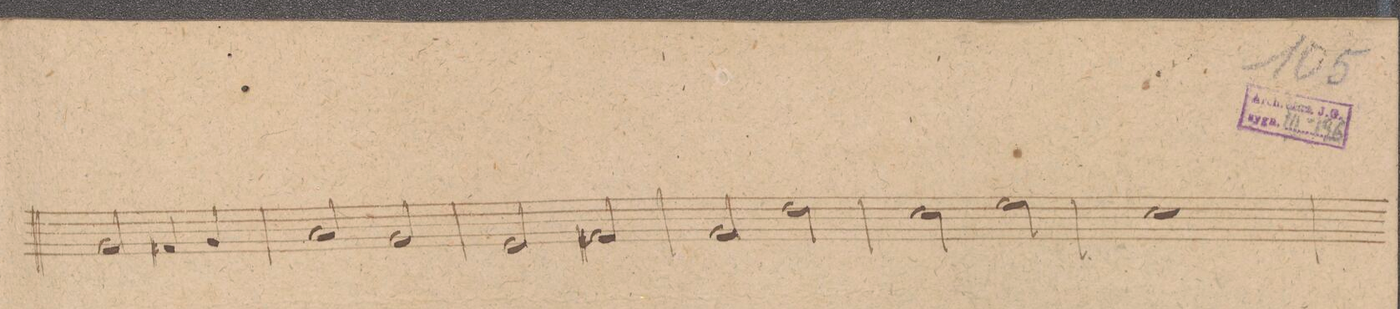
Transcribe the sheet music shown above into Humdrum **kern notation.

**kern	**dynam
*I"Corno. 1mo in D.	*
*clefG2	*
*k[]	*
*met(c|)	*
*M2/2	*
2g/	.
4f#X/	.
4g/	.
=165	=165
2a/	.
2g/	.
=166	=166
2e/	.
2f#X/	.
=167	=167
2f/	.
2dd\	.
=168	=168
2cc\	.
2ee\	.
=169	=169
1cc	.
=170	=170
*-	*-
